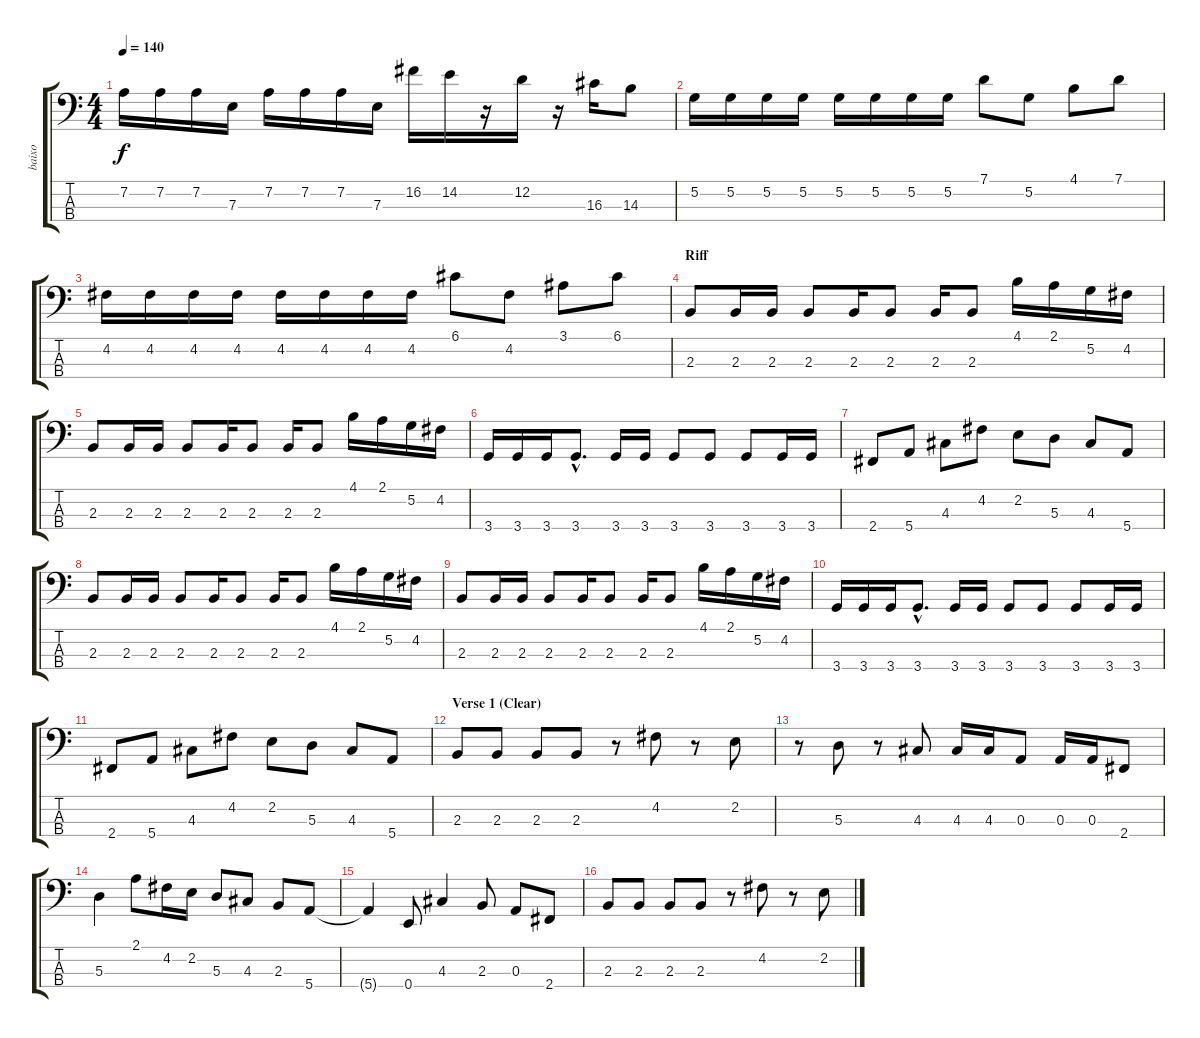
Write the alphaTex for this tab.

\track ("baixo" "baixo") {instrument electricbassfinger}
\staff {score tabs}
\tuning (G2 D2 A1 E1) {hide}
\ts (4 4)
\tempo 140
\clef f4
\ks c
7.2.16{dy f} 7.2.16 7.2.16 7.3.16 7.2.16 7.2.16 7.2.16 7.3.16 16.2.16 14.2.16 r.16 12.2.16 r.16 16.3.16 14.3.8 |
5.2.16 5.2.16 5.2.16 5.2.16 5.2.16 5.2.16 5.2.16 5.2.16 7.1.8 5.2.8 4.1.8 7.1.8 |
4.2.16 4.2.16 4.2.16 4.2.16 4.2.16 4.2.16 4.2.16 4.2.16 6.1.8 4.2.8 3.1.8 6.1.8 |
\section ("" "Riff")
2.3.8 2.3.16 2.3.16 2.3.8 2.3.16 2.3.8 2.3.16 2.3.8 4.1.16 2.1.16 5.2.16 4.2.16 |
2.3.8 2.3.16 2.3.16 2.3.8 2.3.16 2.3.8 2.3.16 2.3.8 4.1.16 2.1.16 5.2.16 4.2.16 |
3.4.16 3.4.16 3.4.16 3.4{hac}.8{d} 3.4.16 3.4.16 3.4.8 3.4.8 3.4.8 3.4.16 3.4.16 |
2.4.8 5.4.8 4.3.8 4.2.8 2.2.8 5.3.8 4.3.8 5.4.8 |
2.3.8 2.3.16 2.3.16 2.3.8 2.3.16 2.3.8 2.3.16 2.3.8 4.1.16 2.1.16 5.2.16 4.2.16 |
2.3.8 2.3.16 2.3.16 2.3.8 2.3.16 2.3.8 2.3.16 2.3.8 4.1.16 2.1.16 5.2.16 4.2.16 |
3.4.16 3.4.16 3.4.16 3.4{hac}.8{d} 3.4.16 3.4.16 3.4.8 3.4.8 3.4.8 3.4.16 3.4.16 |
2.4.8 5.4.8 4.3.8 4.2.8 2.2.8 5.3.8 4.3.8 5.4.8 |
\section ("" "Verse 1 (Clear)")
2.3.8 2.3.8 2.3.8 2.3.8 r.8 4.2.8 r.8 2.2.8 |
r.8 5.3.8 r.8 4.3.8 4.3.16 4.3.16 0.3.8 0.3.16 0.3.16 2.4.8 |
5.3.4 2.1.8 4.2.16 2.2.16 5.3.8 4.3.8 2.3.8 5.4.8 |
5.4{t}.4 0.4.8 4.3.4 2.3.8 0.3.8 2.4.8 |
2.3.8 2.3.8 2.3.8 2.3.8 r.8 4.2.8 r.8 2.2.8
